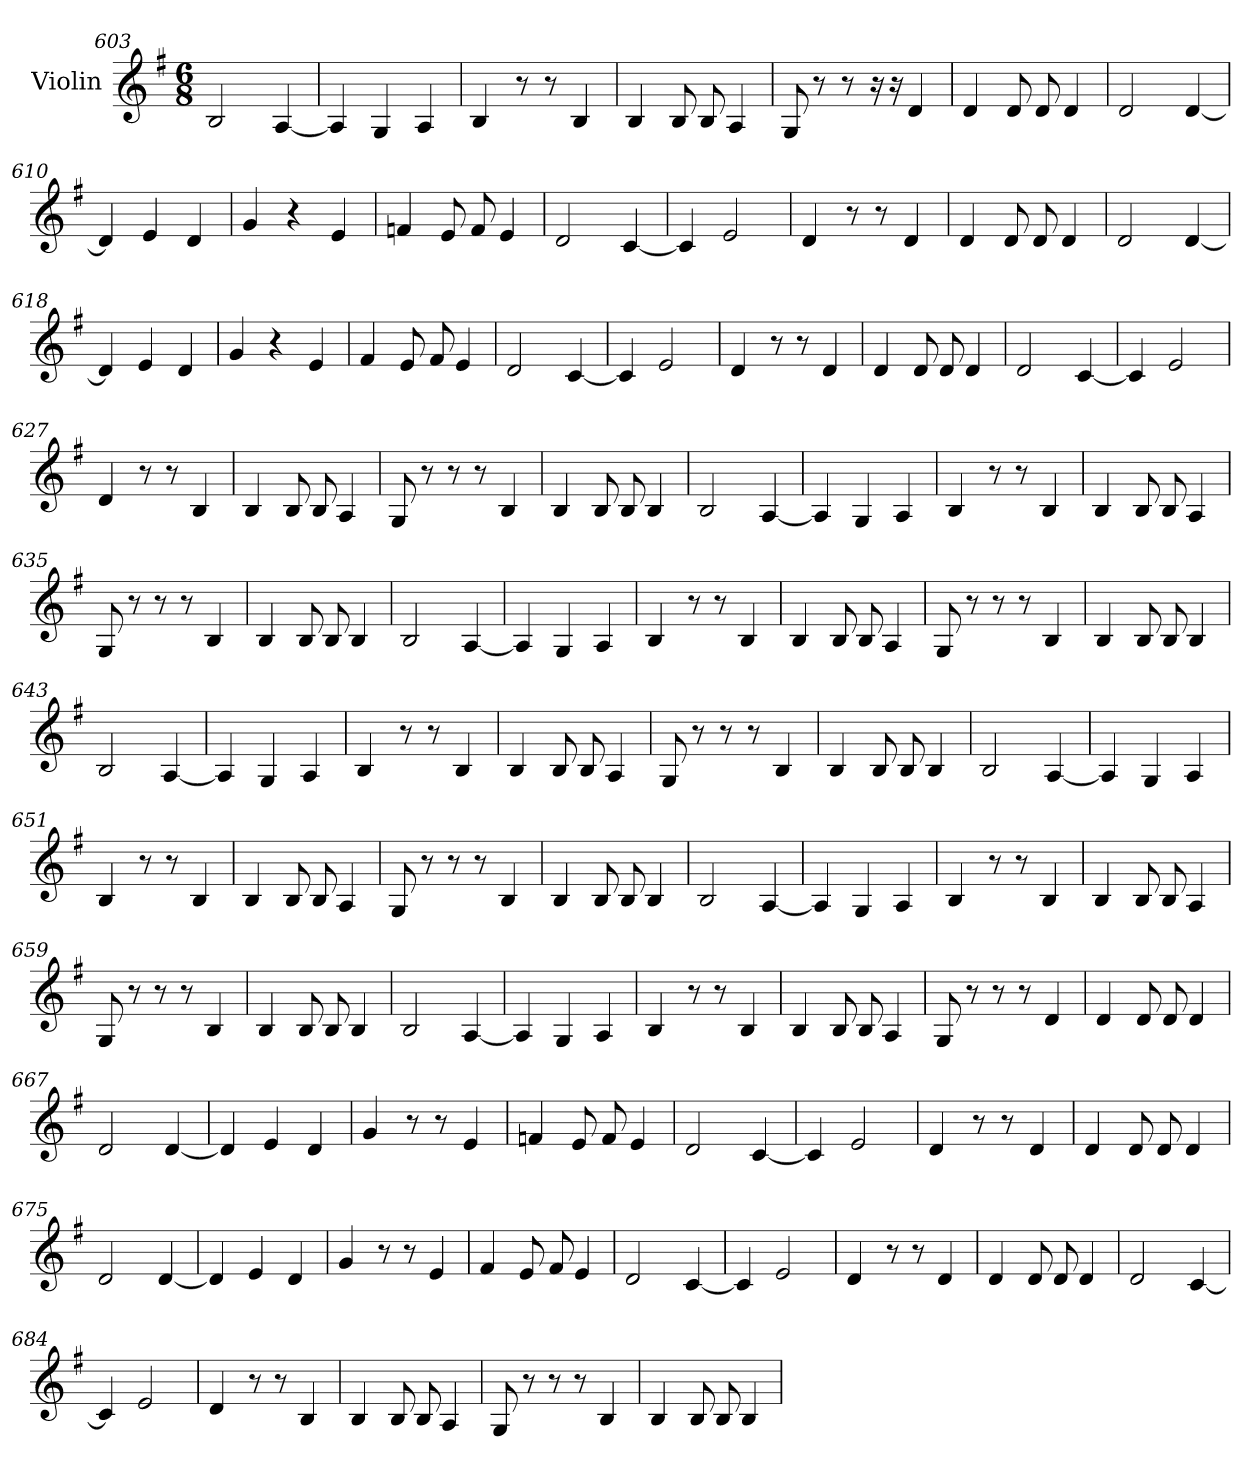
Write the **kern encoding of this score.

**kern
*part1
*staff1
*I"Violin
*clefG2
*k[f#]
*G:
*M6/8
=603
2B/
[4A/
=604
4A/]
4G/
4A/
=605
4B/
8r
8r
4B/
!!LO:LB:g=z
=606
4B/
8B/
8B/
4A/
=607
8G/
8r
8r
16r
16r
4d/
=608
4d/
8d/
8d/
4d/
=609
2d/
[4d/
=610
4d/]
4e/
4d/
=611
4g/
4r
4e/
!!LO:PB:g=z
=612
4fn/
8e/
8f/
4e/
=613
2d/
[4c/
=614
4c/]
2e/
=615
4d/
8r
8r
4d/
=616
4d/
8d/
8d/
4d/
=617
2d/
[4d/
=618
4d/]
4e/
4d/
!!LO:LB:g=z
=619
4g/
4r
4e/
=620
4f#/
8e/
8f#/
4e/
=621
2d/
[4c/
=622
4c/]
2e/
=623
4d/
8r
8r
4d/
=624
4d/
8d/
8d/
4d/
=625
2d/
[4c/
!!LO:LB:g=z
=626
4c/]
2e/
=627
4d/
8r
8r
4B/
=628
4B/
8B/
8B/
4A/
=629
8G/
8r
8r
8r
4B/
=630
4B/
8B/
8B/
4B/
=631
2B/
[4A/
=632
4A/]
4G/
4A/
!!LO:LB:g=z
=633
4B/
8r
8r
4B/
=634
4B/
8B/
8B/
4A/
=635
8G/
8r
8r
8r
4B/
=636
4B/
8B/
8B/
4B/
=637
2B/
[4A/
=638
4A/]
4G/
4A/
!!LO:LB:g=z
=639
4B/
8r
8r
4B/
=640
4B/
8B/
8B/
4A/
=641
8G/
8r
8r
8r
4B/
=642
4B/
8B/
8B/
4B/
=643
2B/
[4A/
=644
4A/]
4G/
4A/
!!LO:LB:g=z
=645
4B/
8r
8r
4B/
=646
4B/
8B/
8B/
4A/
=647
8G/
8r
8r
8r
4B/
=648
4B/
8B/
8B/
4B/
=649
2B/
[4A/
=650
4A/]
4G/
4A/
!!LO:LB:g=z
=651
4B/
8r
8r
4B/
=652
4B/
8B/
8B/
4A/
=653
8G/
8r
8r
8r
4B/
=654
4B/
8B/
8B/
4B/
=655
2B/
[4A/
=656
4A/]
4G/
4A/
!!LO:LB:g=z
=657
4B/
8r
8r
4B/
=658
4B/
8B/
8B/
4A/
=659
8G/
8r
8r
8r
4B/
=660
4B/
8B/
8B/
4B/
=661
2B/
[4A/
=662
4A/]
4G/
4A/
!!LO:PB:g=z
=663
4B/
8r
8r
4B/
=664
4B/
8B/
8B/
4A/
=665
8G/
8r
8r
8r
4d/
=666
4d/
8d/
8d/
4d/
=667
2d/
[4d/
=668
4d/]
4e/
4d/
=669
4g/
8r
8r
4e/
!!LO:LB:g=z
=670
4fn/
8e/
8f/
4e/
=671
2d/
[4c/
=672
4c/]
2e/
=673
4d/
8r
8r
4d/
=674
4d/
8d/
8d/
4d/
=675
2d/
[4d/
=676
4d/]
4e/
4d/
!!LO:LB:g=z
=677
4g/
8r
8r
4e/
=678
4f#/
8e/
8f#/
4e/
=679
2d/
[4c/
=680
4c/]
2e/
=681
4d/
8r
8r
4d/
=682
4d/
8d/
8d/
4d/
=683
2d/
[4c/
!!LO:LB:g=z
=684
4c/]
2e/
=685
4d/
8r
8r
4B/
=686
4B/
8B/
8B/
4A/
=687
8G/
8r
8r
8r
4B/
=688
4B/
8B/
8B/
4B/
=
*-
